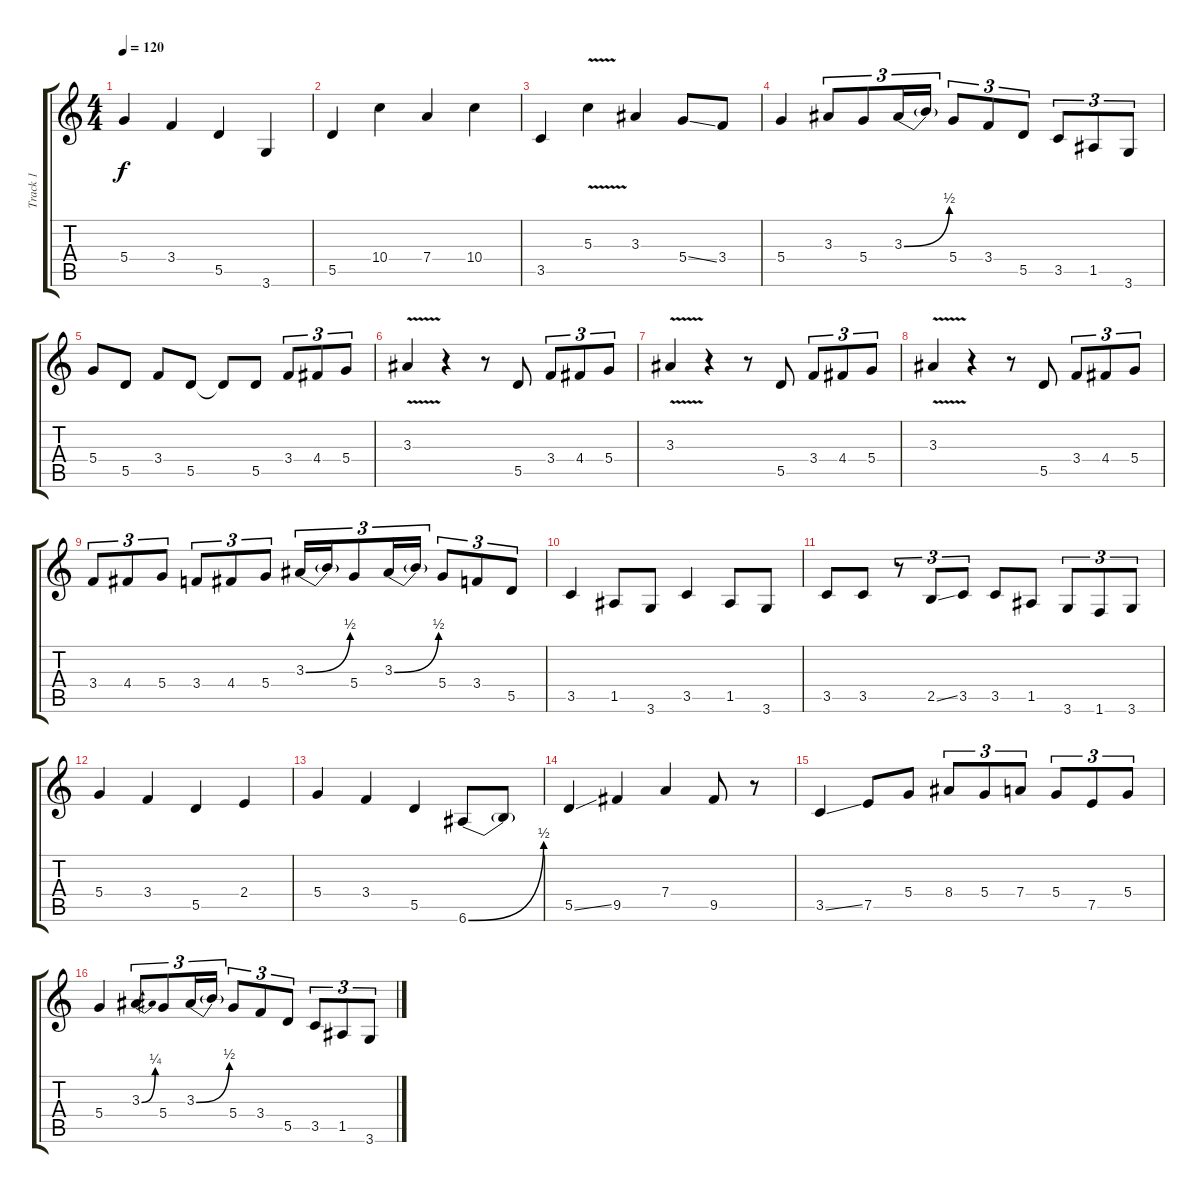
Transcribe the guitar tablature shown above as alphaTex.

\track ("Track 1" "Track 1") {instrument overdrivenguitar}
\staff {score tabs}
\tuning (E4 B3 G3 D3 A2 E2) {hide}
\ts (4 4)
\tempo 120
\clef g2
\ks c
5.4.4{dy f} 3.4.4 5.5.4 3.6.4 |
5.5.4 10.4.4 7.4.4 10.4.4 |
3.5.4 5.3{v}.4 3.3.4 5.4{ss}.8 3.4.8 |
5.4.4 3.3.8{tu (3 2)} 5.4.8{tu (3 2)} 3.3{be (bend 0 0 60 2)}.16{tu (3 2)} 3.3{t}.16{tu (3 2)} 5.4.8{tu (3 2)} 3.4.8{tu (3 2)} 5.5.8{tu (3 2)} 3.5.8{tu (3 2)} 1.5.8{tu (3 2)} 3.6.8{tu (3 2)} |
5.4.8 5.5.8 3.4.8 5.5.8 5.5{t}.8 5.5.8 3.4.8{tu (3 2)} 4.4.8{tu (3 2)} 5.4.8{tu (3 2)} |
3.3{v}.4 r.4 r.8 5.5.8 3.4.8{tu (3 2)} 4.4.8{tu (3 2)} 5.4.8{tu (3 2)} |
3.3{v}.4 r.4 r.8 5.5.8 3.4.8{tu (3 2)} 4.4.8{tu (3 2)} 5.4.8{tu (3 2)} |
3.3{v}.4 r.4 r.8 5.5.8 3.4.8{tu (3 2)} 4.4.8{tu (3 2)} 5.4.8{tu (3 2)} |
3.4.8{tu (3 2)} 4.4.8{tu (3 2)} 5.4.8{tu (3 2)} 3.4.8{tu (3 2)} 4.4.8{tu (3 2)} 5.4.8{tu (3 2)} 3.3{be (bend 0 0 60 2)}.16{tu (3 2)} 3.3{t}.16{tu (3 2)} 5.4.8{tu (3 2)} 3.3{be (bend 0 0 60 2)}.16{tu (3 2)} 3.3{t}.16{tu (3 2)} 5.4.8{tu (3 2)} 3.4.8{tu (3 2)} 5.5.8{tu (3 2)} |
3.5.4 1.5.8 3.6.8 3.5.4 1.5.8 3.6.8 |
3.5.8 3.5.8 r.8{tu (3 2)} 2.5{ss}.8{tu (3 2)} 3.5.8{tu (3 2)} 3.5.8 1.5.8 3.6.8{tu (3 2)} 1.6.8{tu (3 2)} 3.6.8{tu (3 2)} |
5.4.4 3.4.4 5.5.4 2.4.4 |
5.4.4 3.4.4 5.5.4 6.6{be (bend 0 0 60 2)}.8 6.6{t}.8 |
5.5{ss}.4 9.5.4 7.4.4 9.5.8 r.8 |
3.5{ss}.4 7.5.8 5.4.8 8.4.8{tu (3 2)} 5.4.8{tu (3 2)} 7.4.8{tu (3 2)} 5.4.8{tu (3 2)} 7.5.8{tu (3 2)} 5.4.8{tu (3 2)} |
5.4.4 3.3{be (bend 0 0 60 1)}.8{tu (3 2)} 5.4.8{tu (3 2)} 3.3{be (bend 0 0 60 2)}.16{tu (3 2)} 3.3{t}.16{tu (3 2)} 5.4.8{tu (3 2)} 3.4.8{tu (3 2)} 5.5.8{tu (3 2)} 3.5.8{tu (3 2)} 1.5.8{tu (3 2)} 3.6.8{tu (3 2)}
